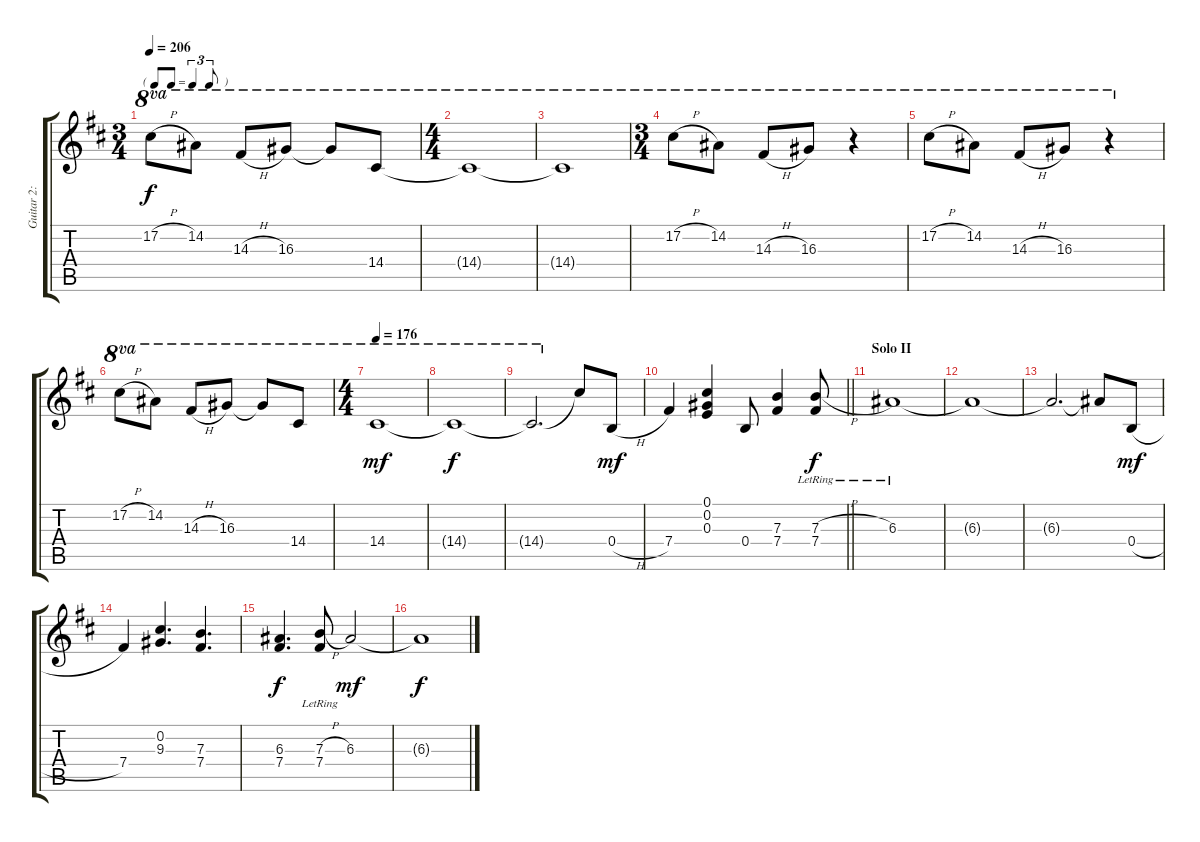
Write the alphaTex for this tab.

\track ("Guitar 2: Tony" "Guitar 2: ") {instrument overdrivenguitar}
\staff {score tabs}
\tuning (Db4 Ab3 E3 B2 Gb2 Db2) {hide}
\ts (3 4)
\tf triplet8th
\tempo 206
\clef g2
\ks d
17.2{h}.8{ot 8va dy f} 14.2.8{ot 8va} 14.3{h}.8{ot 8va} 16.3.8{ot 8va} 16.3{t}.8{ot 8va} 14.4.8{ot 8va} |
\ts (4 4)
14.4{t}.1{ot 8va} |
14.4{t}.1{ot 8va} |
\ts (3 4)
17.2{h}.8{ot 8va} 14.2.8{ot 8va} 14.3{h}.8{ot 8va} 16.3.8{ot 8va} r.4{ot 8va} |
17.2{h}.8{ot 8va} 14.2.8{ot 8va} 14.3{h}.8{ot 8va} 16.3.8{ot 8va} r.4{ot 8va} |
17.2{h}.8{ot 8va} 14.2.8{ot 8va} 14.3{h}.8{ot 8va} 16.3.8{ot 8va} 16.3{t}.8{ot 8va} 14.4.8{ot 8va} |
\ts (4 4)
\tempo 176
14.4.1{ot 8va dy mf} |
14.4{t}.1{ot 8va dy f} |
14.4{t}.2{d ot 8va} 14.4{t}.8 0.4{h}.8{dy mf} |
\barLineRight lightlight
7.4.4 (0.1 0.2 0.3).4 0.4.8 (7.3 7.4).4 (7.3{h lr} 7.4{lr}).8{dy f} |
\section ("" "Solo II")
6.3{lr}.1 |
6.3{t}.1 |
6.3{t}.2{d} 6.3{t}.8 0.4{h}.8{dy mf} |
7.4.4 (0.2 9.3).4{d} (7.3 7.4).4{d} |
(6.3 7.4).4{d dy f} (7.3{h lr} 7.4{lr}).8 6.3.2{dy mf} |
6.3{t}.1{dy f}
